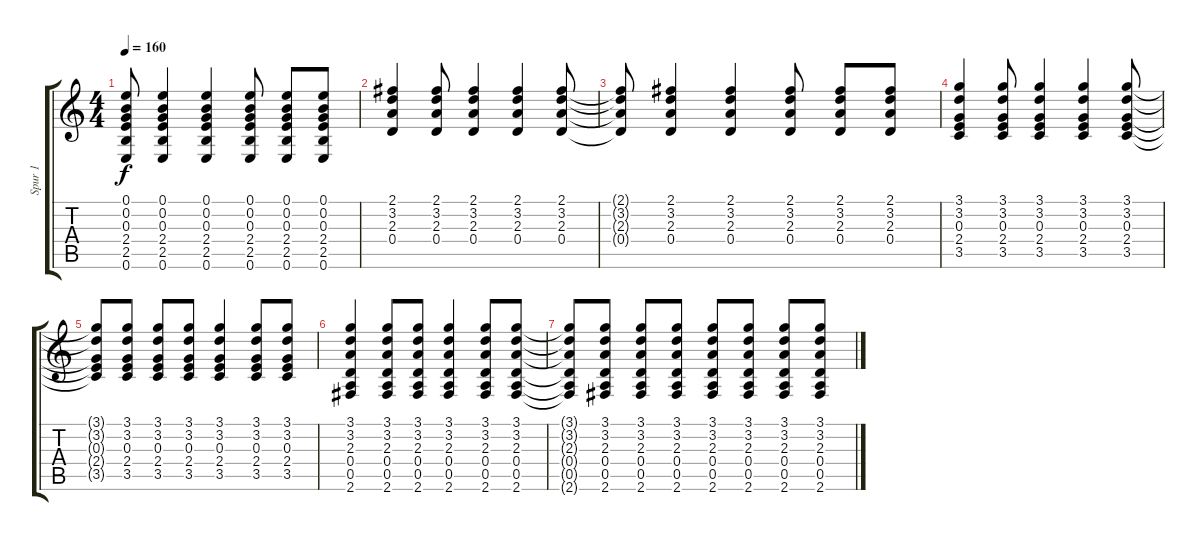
\track ("Spur 1" "Spur 1") {instrument acousticguitarnylon}
\staff {score tabs}
\tuning (E4 B3 G3 D3 A2 E2) {hide}
\ts (4 4)
\tempo 160
\clef g2
\ks c
(0.1{t} 0.2{t} 0.3{t} 2.4{t} 2.5{t} 0.6{t}).8{dy f} (0.1 0.2 0.3 2.4 2.5 0.6).4 (0.1 0.2 0.3 2.4 2.5 0.6).4 (0.1 0.2 0.3 2.4 2.5 0.6).8 (0.1 0.2 0.3 2.4 2.5 0.6).8 (0.1 0.2 0.3 2.4 2.5 0.6).8 |
(2.1 3.2 2.3 0.4).4 (2.1 3.2 2.3 0.4).8 (2.1 3.2 2.3 0.4).4 (2.1 3.2 2.3 0.4).4 (2.1 3.2 2.3 0.4).8 |
(2.1{t} 3.2{t} 2.3{t} 0.4{t}).8 (2.1 3.2 2.3 0.4).4 (2.1 3.2 2.3 0.4).4 (2.1 3.2 2.3 0.4).8 (2.1 3.2 2.3 0.4).8 (2.1 3.2 2.3 0.4).8 |
(3.1 3.2 0.3 2.4 3.5).4 (3.1 3.2 0.3 2.4 3.5).8 (3.1 3.2 0.3 2.4 3.5).4 (3.1 3.2 0.3 2.4 3.5).4 (3.1 3.2 0.3 2.4 3.5).8 |
(3.1{t} 3.2{t} 0.3{t} 2.4{t} 3.5{t}).8 (3.1 3.2 0.3 2.4 3.5).8 (3.1 3.2 0.3 2.4 3.5).8 (3.1 3.2 0.3 2.4 3.5).8 (3.1 3.2 0.3 2.4 3.5).4 (3.1 3.2 0.3 2.4 3.5).8 (3.1 3.2 0.3 2.4 3.5).8 |
(3.1 3.2 2.3 0.4 0.5 2.6).4 (3.1 3.2 2.3 0.4 0.5 2.6).8 (3.1 3.2 2.3 0.4 0.5 2.6).8 (3.1 3.2 2.3 0.4 0.5 2.6).4 (3.1 3.2 2.3 0.4 0.5 2.6).8 (3.1 3.2 2.3 0.4 0.5 2.6).8 |
(3.1{t} 3.2{t} 2.3{t} 0.4{t} 0.5{t} 2.6{t}).8 (3.1 3.2 2.3 0.4 0.5 2.6).8 (3.1 3.2 2.3 0.4 0.5 2.6).8 (3.1 3.2 2.3 0.4 0.5 2.6).8 (3.1 3.2 2.3 0.4 0.5 2.6).8 (3.1 3.2 2.3 0.4 0.5 2.6).8 (3.1 3.2 2.3 0.4 0.5 2.6).8 (3.1 3.2 2.3 0.4 0.5 2.6).8
